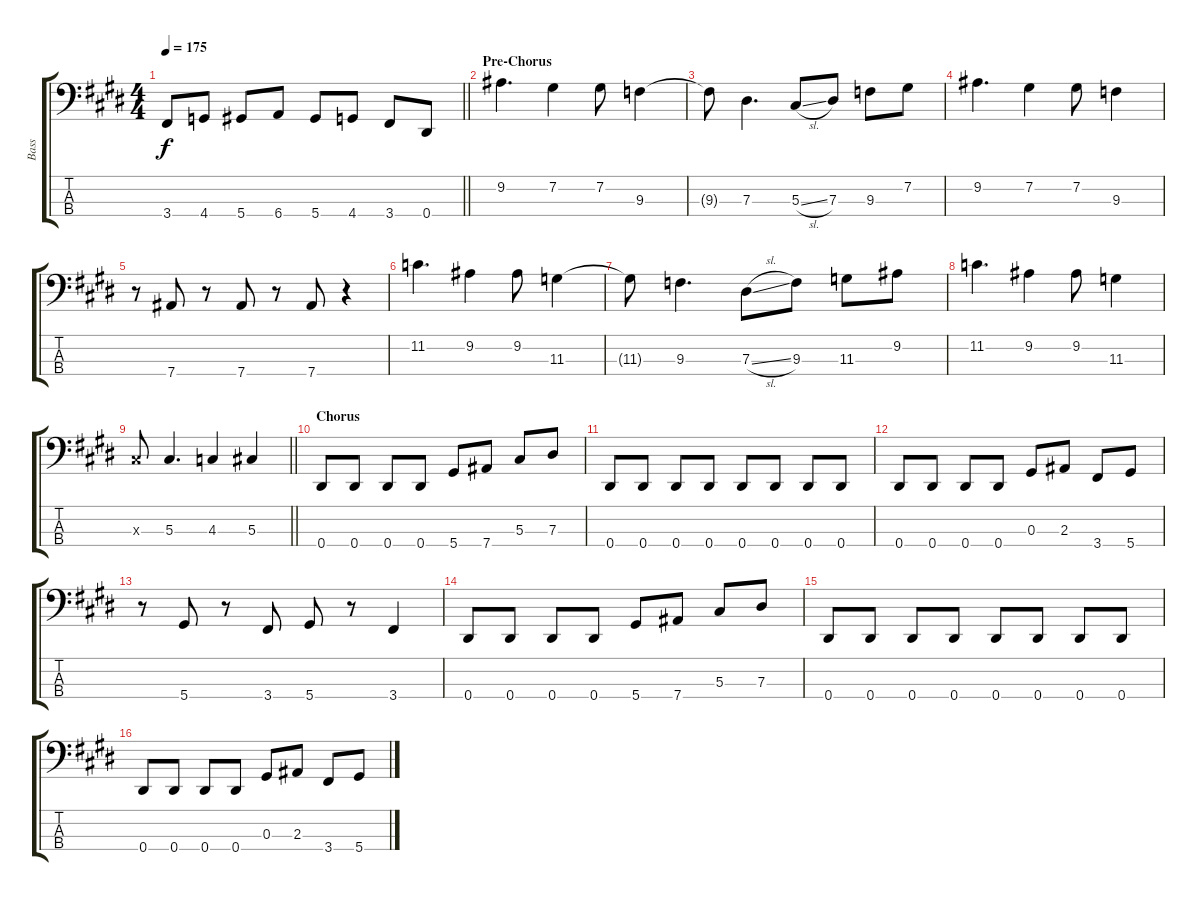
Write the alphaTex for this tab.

\track ("Bass" "Bass") {instrument electricbassfinger}
\staff {score tabs}
\tuning (Gb2 Db2 Ab1 Eb1) {hide}
\ts (4 4)
\tempo 175
\clef f4
\barLineRight lightlight
\ks e
3.4.8{dy f} 4.4.8 5.4.8 6.4.8 5.4.8 4.4.8 3.4.8 0.4.8 |
\section ("" "Pre-Chorus")
9.2.4{d} 7.2.4 7.2.8 9.3.4 |
9.3{t}.8 7.3.4{d} 5.3{sl}.8 7.3.8 9.3.8 7.2.8 |
9.2.4{d} 7.2.4 7.2.8 9.3.4 |
r.8 7.4.8 r.8 7.4.8 r.8 7.4.8 r.4 |
11.2.4{d} 9.2.4 9.2.8 11.3.4 |
11.3{t}.8 9.3.4{d} 7.3{sl}.8 9.3.8 11.3.8 9.2.8 |
11.2.4{d} 9.2.4 9.2.8 11.3.4 |
\barLineRight lightlight
5.3{x}.8 5.3.4{d} 4.3.4 5.3.4 |
\section ("" "Chorus")
0.4.8 0.4.8 0.4.8 0.4.8 5.4.8 7.4.8 5.3.8 7.3.8 |
0.4.8 0.4.8 0.4.8 0.4.8 0.4.8 0.4.8 0.4.8 0.4.8 |
0.4.8 0.4.8 0.4.8 0.4.8 0.3.8 2.3.8 3.4.8 5.4.8 |
r.8 5.4.8 r.8 3.4.8 5.4.8 r.8 3.4.4 |
0.4.8 0.4.8 0.4.8 0.4.8 5.4.8 7.4.8 5.3.8 7.3.8 |
0.4.8 0.4.8 0.4.8 0.4.8 0.4.8 0.4.8 0.4.8 0.4.8 |
0.4.8 0.4.8 0.4.8 0.4.8 0.3.8 2.3.8 3.4.8 5.4.8
